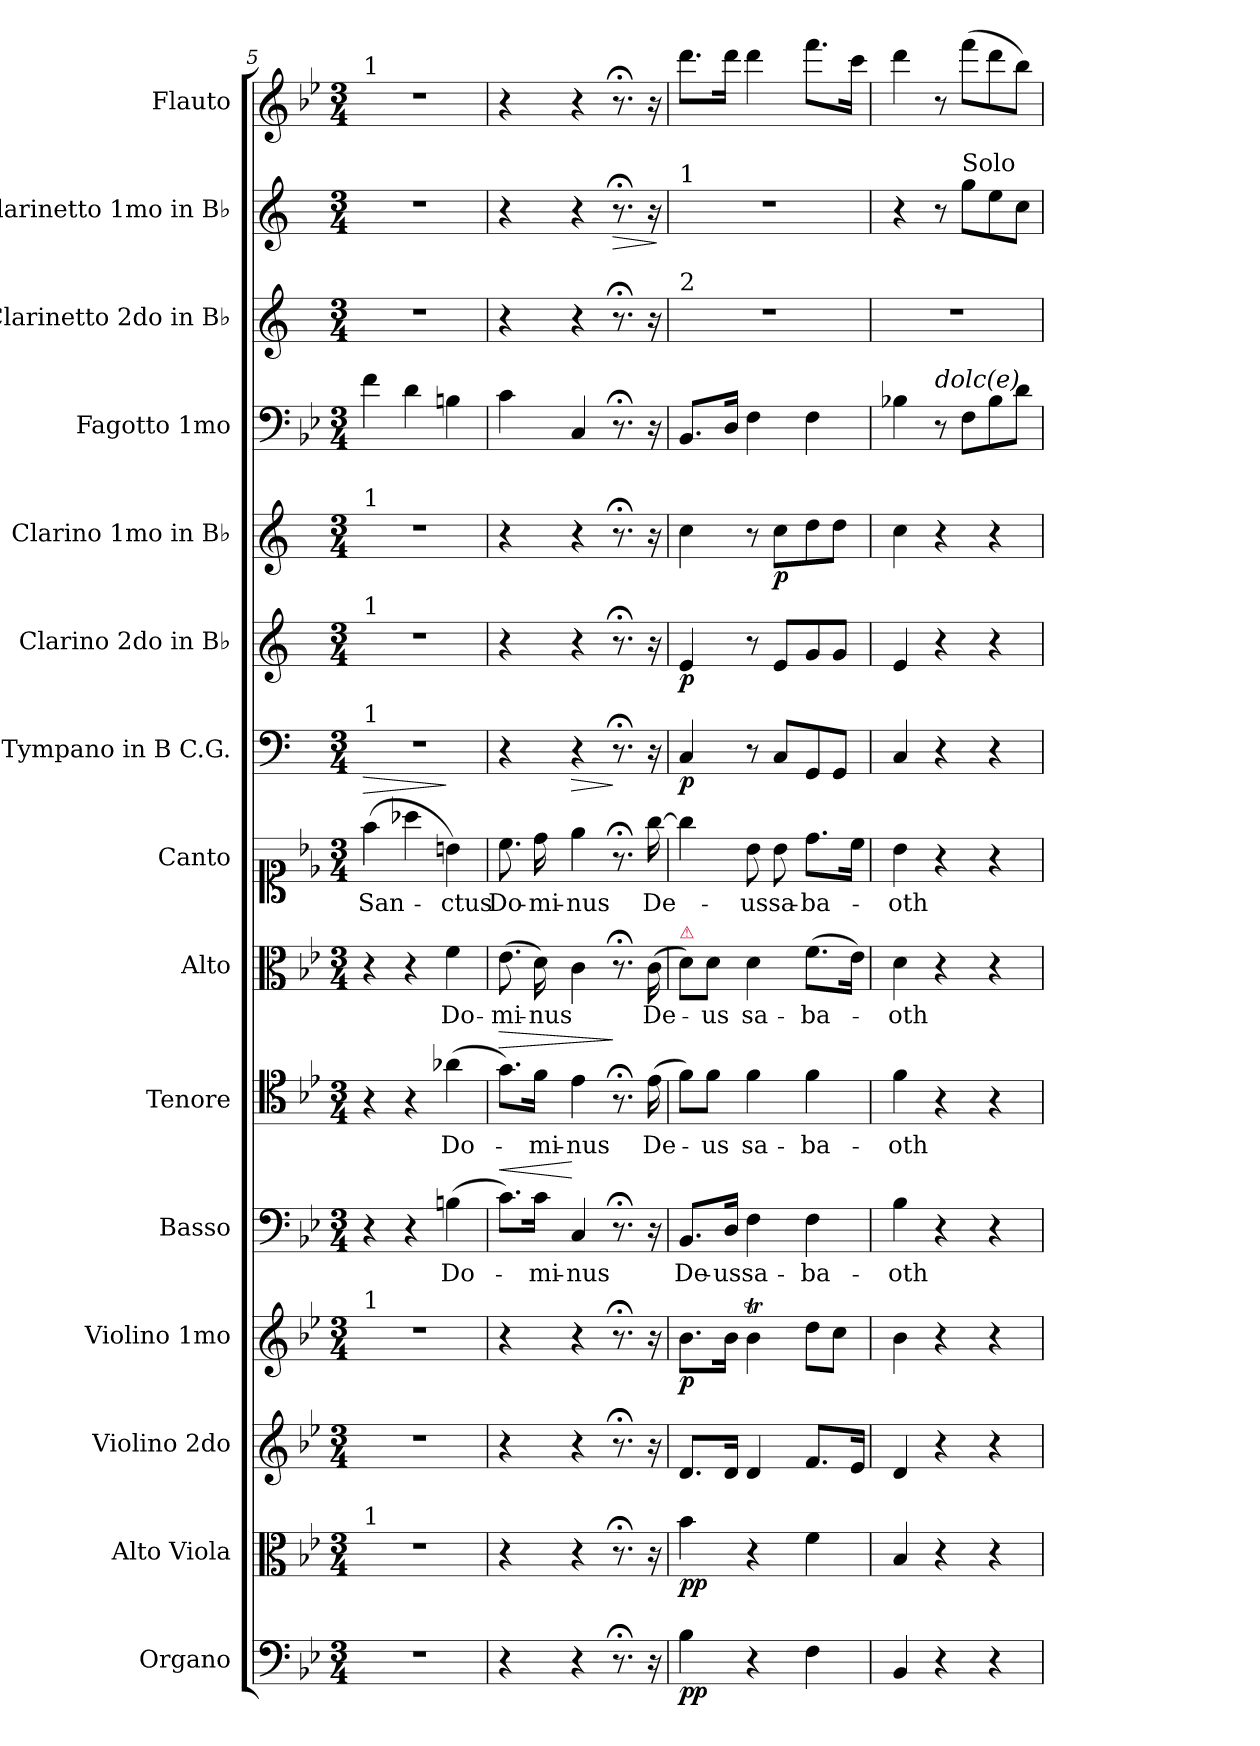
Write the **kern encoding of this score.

**kern	**dynam	**kern	**dynam	**kern	**kern	**dynam	**kern	**text	**dynam	**kern	**text	**dynam	**kern	**text	**kern	**text	**dynam	**kern	**dynam	**kern	**dynam	**kern	**dynam	**kern	**kern	**kern	**dynam	**kern
*part15	*part15	*part14	*part14	*part13	*part12	*part12	*part11	*part11	*part11	*part10	*part10	*part10	*part9	*part9	*part8	*part8	*part8	*part7	*part7	*part6	*part6	*part5	*part5	*part4	*part3	*part2	*part2	*part1
*staff15	*staff15	*staff14	*staff14	*staff13	*staff12	*staff12	*staff11	*staff11	*staff11	*staff10	*staff10	*staff10	*staff9	*staff9	*staff8	*staff8	*staff8	*staff7	*staff7	*staff6	*staff6	*staff5	*staff5	*staff4	*staff3	*staff2	*staff2	*staff1
*I"Organo	*	*I"Alto Viola	*	*I"Violino 2do	*I"Violino 1mo	*	*I"Basso	*	*	*I"Tenore	*	*	*I"Alto	*	*I"Canto	*	*	*I"Tympano in B C.G.	*	*I"Clarino 2do in B♭	*	*I"Clarino 1mo in B♭	*	*I"Fagotto 1mo	*I"Clarinetto 2do in B♭	*I"Clarinetto 1mo in B♭	*	*I"Flauto
*I'org	*	*I'a-vla	*	*	*I'vl I	*	*I'B	*	*	*I'T	*	*	*I'A	*	*	*	*	*	*	*	*	*I'clno I	*	*I'fag	*I'cl II	*I'cl I	*	*I'fl
*clefF4	*	*clefC3	*	*clefG2	*clefG2	*	*clefF4	*	*	*clefC4	*	*	*clefC3	*	*clefC1	*	*	*clefF4	*	*clefG2	*	*clefG2	*	*clefF4	*clefG2	*clefG2	*	*clefG2
*	*	*	*	*	*	*	*	*	*	*	*	*	*	*	*	*	*	*ITrd1c2	*	*ITrd1c2	*	*ITrd1c2	*	*	*ITrd1c2	*ITrd1c2	*	*
*k[b-e-]	*	*k[b-e-]	*	*k[b-e-]	*k[b-e-]	*	*k[b-e-]	*	*	*k[b-e-]	*	*	*k[b-e-]	*	*k[b-e-]	*	*	*k[b-e-]	*	*k[b-e-]	*	*k[b-e-]	*	*k[b-e-]	*k[b-e-]	*k[b-e-]	*	*k[b-e-]
*B-:	*	*B-:	*	*B-:	*B-:	*	*B-:	*	*	*B-:	*	*	*B-:	*	*B-:	*	*	*B-:	*	*B-:	*	*B-:	*	*B-:	*B-:	*B-:	*	*B-:
*M3/4	*	*M3/4	*	*M3/4	*M3/4	*	*M3/4	*	*	*M3/4	*	*	*M3/4	*	*M3/4	*	*	*M3/4	*	*M3/4	*	*M3/4	*	*M3/4	*M3/4	*M3/4	*	*M3/4
=5	=5	=5	=5	=5	=5	=5	=5	=5	=5	=5	=5	=5	=5	=5	=5	=5	=5	=5	=5	=5	=5	=5	=5	=5	=5	=5	=5	=5
!	!	!	!	!	!	!	!	!	!	!	!	!	!	!	!	!	!	!	!	!	!	!	!	!	!	!	!	!LO:TX:a:t=1
!	!	!	!	!	!	!	!	!	!	!	!	!	!	!	!	!	!	!	!	!	!	!LO:TX:a:t=1	!	!	!	!	!	!
!	!	!	!	!	!	!	!	!	!	!	!	!	!	!	!	!	!	!	!	!LO:TX:a:t=1	!	!	!	!	!	!	!	!
!	!	!	!	!	!	!	!	!	!	!	!	!	!	!	!	!	!	!LO:TX:a:t=1	!	!	!	!	!	!	!	!	!	!
!	!	!	!	!	!LO:TX:a:t=1	!	!	!	!	!	!	!	!	!	!	!	!	!	!	!	!	!	!	!	!	!	!	!
!	!	!LO:TX:a:t=1	!	!	!	!	!	!	!	!	!	!	!	!	!	!	!	!	!	!	!	!	!	!	!	!	!	!
!	!	!	!	!	!	!	!	!	!	!	!	!	!	!	!	!	!LO:HP:a	!	!	!	!	!	!	!	!	!	!	!
2.r	.	2.r	.	2.r	2.r	.	4r	.	.	4r	.	.	4r	.	(4ff\	San-	>	2.r	.	2.r	.	2.r	.	4f\	2.r	2.r	.	2.r
.	.	.	.	.	.	.	4r	.	.	4r	.	.	4r	.	4aa-X\	.	.	.	.	.	.	.	.	4d\	.	.	.	.
.	.	.	.	.	.	.	(4Bn\	Do-	.	(4a-X\	Do-	.	4f\	Do-	4bn\)	-ctus	]	.	.	.	.	.	.	4Bn\	.	.	.	.
=6	=6	=6	=6	=6	=6	=6	=6	=6	=6	=6	=6	=6	=6	=6	=6	=6	=6	=6	=6	=6	=6	=6	=6	=6	=6	=6	=6	=6
!	!	!	!	!	!	!	!	!	!LO:HP:a	!	!	!LO:HP:a	!	!	!	!	!	!	!	!	!	!	!	!	!	!	!	!
4r	.	4r	.	4r	4r	.	8.c\L)	.	<	8.g\L)	.	>	(8.e-\	-mi-	8.cc\	Do-	.	4r	.	4r	.	4r	.	4c\	4r	4r	.	4r
.	.	.	.	.	.	.	16c\Jk	-mi-	.	16f\Jk	-mi-	.	16d\)	-nus	16dd\	-mi-	.	.	.	.	.	.	.	.	.	.	.	.
!	!	!	!	!	!	!	!	!	!	!	!	!	!	!	!	!	!LO:HP:a	!	!	!	!	!	!	!	!	!	!	!
4r	.	4r	.	4r	4r	.	4C/	-nus	[	4e-\	-nus	.	4c\	.	4ee-\	-nus	>	4r	.	4r	.	4r	.	4C/	4r	4r	.	4r
!	!	!	!	!	!	!	!	!	!	!	!	!	!	!	!	!	!	!	!	!	!	!	!	!	!	!	!LO:HP:b	!
8.r;<	.	8.r;<	.	8.r;<	8.r;<	.	8.r;<	.	.	8.r;<	.	]	8.r;<	.	8.r;<	.	]	8.r;<	.	8.r;<	.	8.r;<	.	8.r;<	8.r;<	8.r;<	>	8.r;<
16r	.	16r	.	16r	16r	.	16r	.	.	(16e-\	De-	.	(16c\	De-	[16gg\	De-	.	16r	.	16r	.	16r	.	16r	16r	16r	.	16r
.	.	.	.	.	.	.	.	.	.	.	.	.	.	.	.	.	.	.	.	.	.	.	.	.	.	.	]	.
=7	=7	=7	=7	=7	=7	=7	=7	=7	=7	=7	=7	=7	=7	=7	=7	=7	=7	=7	=7	=7	=7	=7	=7	=7	=7	=7	=7	=7
!	!	!	!	!	!	!	!	!	!	!	!	!	!	!	!	!	!	!	!	!	!	!	!	!	!	!LO:TX:a:t=1	!	!
!	!	!	!	!	!	!	!	!	!	!	!	!	!	!	!	!	!	!	!	!	!	!	!	!	!LO:TX:a:t=2	!	!	!
!	!	!	!	!	!	!	!	!	!	!	!	!	!LO:TX:a:color=crimson:t=⚠	!	!	!	!	!	!	!	!	!	!	!	!	!	!	!
4B-\	pp	4b-\	pp	8.d/L	8.b-\L	p	8.BB-/L	De-	.	8f\L)	.	.	8d\L)	.	4gg\]	.	.	4BB-/	p	4d/	p	4b-\	.	8.BB-/L	2.r	2.r	.	8.ddd\L
.	.	.	.	.	.	.	.	.	.	8f\J	-us	.	8d\J	-us	.	.	.	.	.	.	.	.	.	.	.	.	.	.
.	.	.	.	16d/Jk	16b-\Jk	.	16D/Jk	-us	.	.	.	.	.	.	.	.	.	.	.	.	.	.	.	16D/Jk	.	.	.	16ddd\Jk
4r	.	4r	.	4d/	4b-T\	.	4F\	sa-	.	4f\	sa-	.	4d\	sa-	8b-\	-us	.	8r	.	8r	.	8r	.	4F\	.	.	.	4ddd\
.	.	.	.	.	.	.	.	.	.	.	.	.	.	.	8b-\	sa-	.	8BB-/L	.	8d/L	.	8b-\L	p	.	.	.	.	.
4F\	.	4f\	.	8.f/L	8dd\L	.	4F\	-ba-	.	4f\	-ba-	.	(8.f\L	-ba-	8.dd\L	-ba-	.	8FF/	.	8f/	.	8cc\	.	4F\	.	.	.	8.fff\L
.	.	.	.	.	8cc\J	.	.	.	.	.	.	.	.	.	.	.	.	8FF/J	.	8f/J	.	8cc\J	.	.	.	.	.	.
.	.	.	.	16e-/Jk	.	.	.	.	.	.	.	.	16e-\Jk)	.	16cc\Jk	.	.	.	.	.	.	.	.	.	.	.	.	16ccc\Jk
=8	=8	=8	=8	=8	=8	=8	=8	=8	=8	=8	=8	=8	=8	=8	=8	=8	=8	=8	=8	=8	=8	=8	=8	=8	=8	=8	=8	=8
4BB-/	.	4B-/	.	4d/	4b-\	.	4B-\	-oth	.	4f\	-oth	.	4d\	-oth	4b-\	-oth	.	4BB-/	.	4d/	.	4b-\	.	4B-X\	2.r	4r	.	4ddd\
!	!	!	!	!	!	!	!	!	!	!	!	!	!	!	!	!	!	!	!	!	!	!	!	!LO:TX:a:i:t=dolc(e)	!	!	!	!
4r	.	4r	.	4r	4r	.	4r	.	.	4r	.	.	4r	.	4r	.	.	4r	.	4r	.	4r	.	8r	.	8r	.	8r
!	!	!	!	!	!	!	!	!	!	!	!	!	!	!	!	!	!	!	!	!	!	!	!	!	!	!LO:TX:a:t=Solo	!	!
.	.	.	.	.	.	.	.	.	.	.	.	.	.	.	.	.	.	.	.	.	.	.	.	8F\L	.	8ff\L	.	(>8fff\L
4r	.	4r	.	4r	4r	.	4r	.	.	4r	.	.	4r	.	4r	.	.	4r	.	4r	.	4r	.	8B-\	.	8dd\	.	8ddd\
.	.	.	.	.	.	.	.	.	.	.	.	.	.	.	.	.	.	.	.	.	.	.	.	8d\J	.	8b-\J	.	8bb-\J)
=	=	=	=	=	=	=	=	=	=	=	=	=	=	=	=	=	=	=	=	=	=	=	=	=	=	=	=	=
*-	*-	*-	*-	*-	*-	*-	*-	*-	*-	*-	*-	*-	*-	*-	*-	*-	*-	*-	*-	*-	*-	*-	*-	*-	*-	*-	*-	*-
